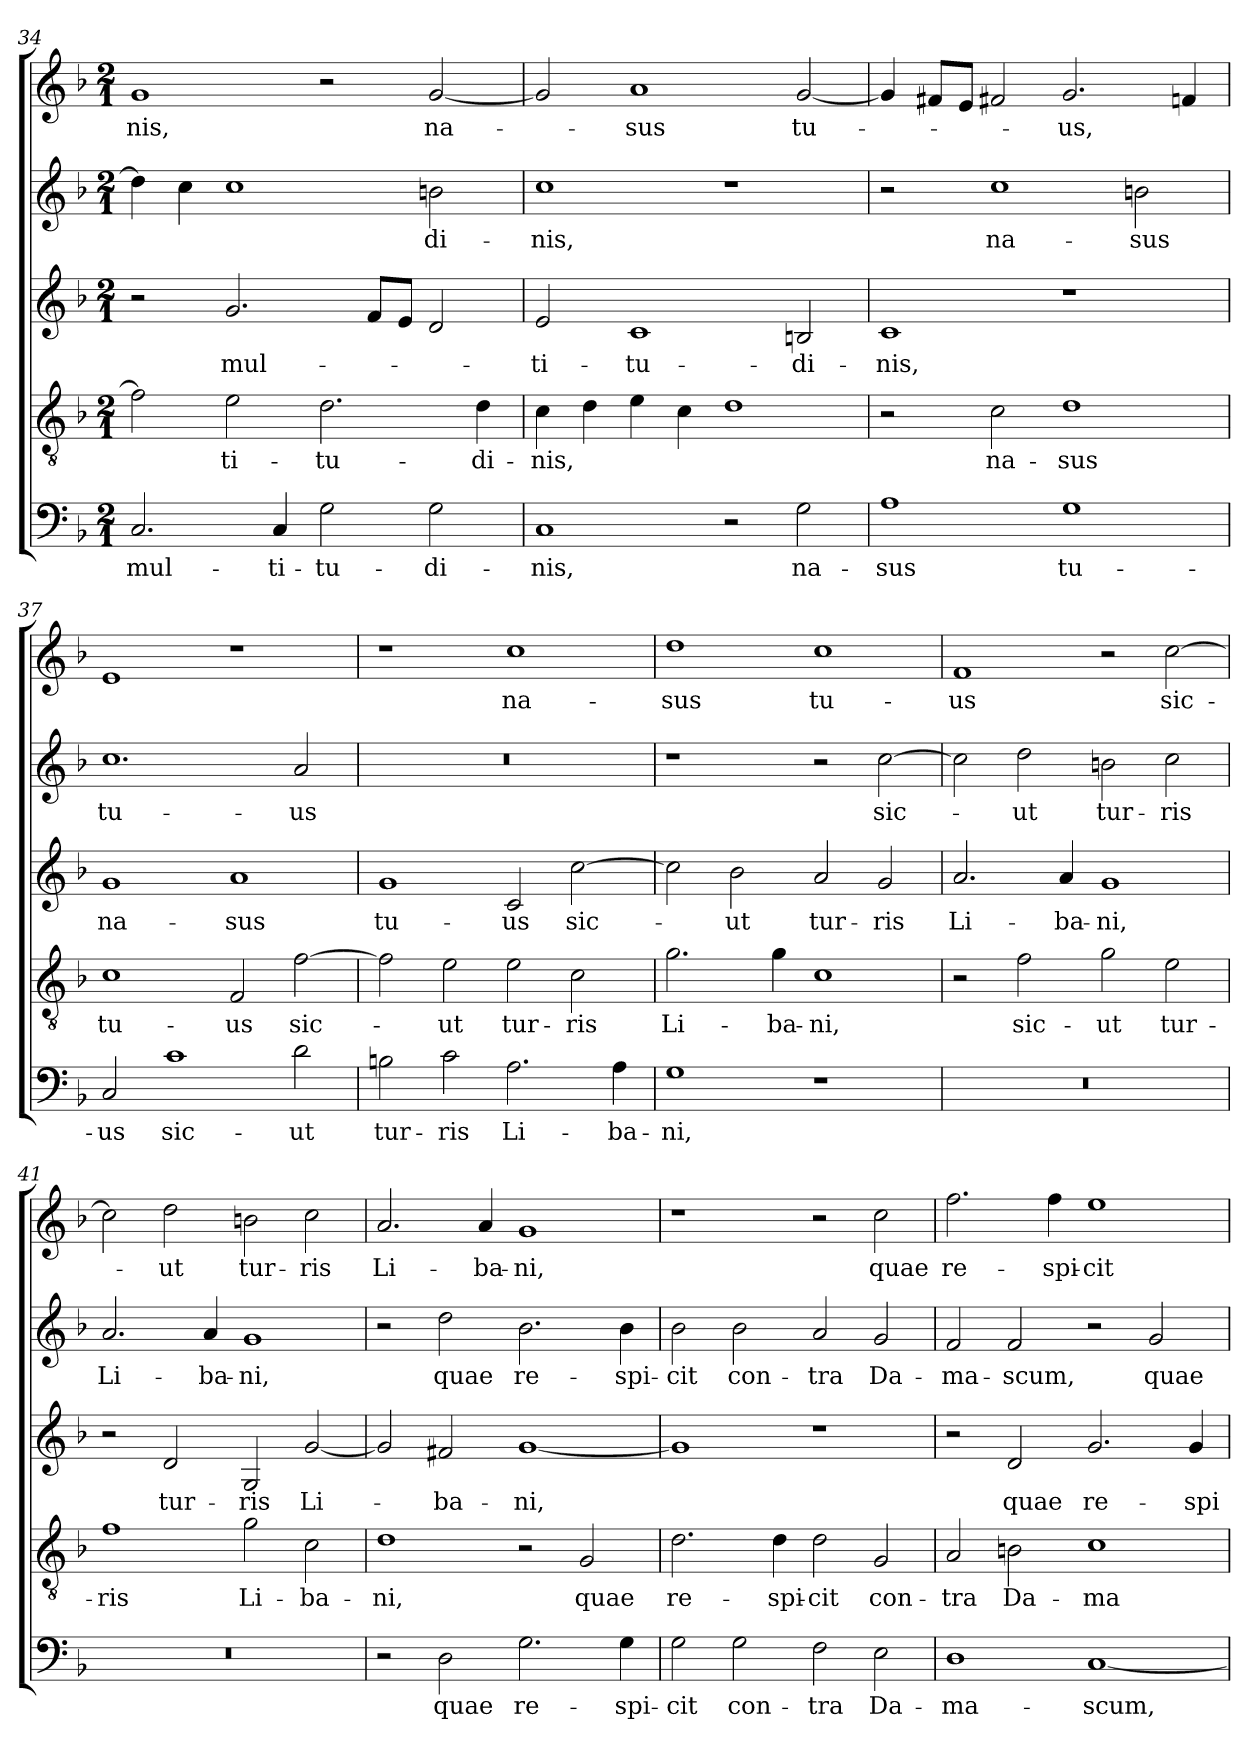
**kern	**text	**kern	**text	**kern	**text	**kern	**text	**kern	**text
*part5	*part5	*part4	*part4	*part3	*part3	*part2	*part2	*part1	*part1
*staff5	*staff5	*staff4	*staff4	*staff3	*staff3	*staff2	*staff2	*staff1	*staff1
*clefF4	*	*clefGv2	*	*clefG2	*	*clefG2	*	*clefG2	*
*k[b-]	*	*k[b-]	*	*k[b-]	*	*k[b-]	*	*k[b-]	*
*F:	*	*F:	*	*F:	*	*F:	*	*F:	*
*M2/1	*	*M2/1	*	*M2/1	*	*M2/1	*	*M2/1	*
=34	=34	=34	=34	=34	=34	=34	=34	=34	=34
!	!LO:LY:b	!	!	!	!	!	!	!	!LO:LY:b
2.C/	mul-	2f\]	.	2r	.	4dd\]	.	1g	-nis,
.	.	.	.	.	.	4cc\	.	.	.
!	!	!	!LO:LY:b	!	!LO:LY:b	!	!	!	!
.	.	2e\	-ti-	2.g/	mul-	1cc	.	.	.
!	!LO:LY:b	!	!	!	!	!	!	!	!
4C/	-ti-	.	.	.	.	.	.	.	.
!	!LO:LY:b	!	!LO:LY:b	!	!	!	!	!	!
2G\	-tu-	2.d\	-tu-	.	.	.	.	2r	.
.	.	.	.	8f/L	.	.	.	.	.
.	.	.	.	8e/J	.	.	.	.	.
!	!LO:LY:b	!	!	!	!	!	!LO:LY:b	!	!LO:LY:b
2G\	-di-	.	.	2d/	.	2bn\	-di-	[2g/	na-
!	!	!	!LO:LY:b	!	!	!	!	!	!
.	.	4d\	-di-	.	.	.	.	.	.
=35	=35	=35	=35	=35	=35	=35	=35	=35	=35
!	!LO:LY:b	!	!LO:LY:b	!	!LO:LY:b	!	!LO:LY:b	!	!
1C	-nis,	4c\	-nis,	2e/	-ti-	1cc	-nis,	2g/]	.
.	.	4d\	.	.	.	.	.	.	.
!	!	!	!	!	!LO:LY:b	!	!	!	!LO:LY:b
.	.	4e\	.	1c	-tu-	.	.	1a	-sus
.	.	4c\	.	.	.	.	.	.	.
2r	.	1d	.	.	.	1r	.	.	.
!	!LO:LY:b	!	!	!	!LO:LY:b	!	!	!	!LO:LY:b
2G\	na-	.	.	2Bn/	-di-	.	.	[2g/	tu-
=36	=36	=36	=36	=36	=36	=36	=36	=36	=36
!	!LO:LY:b	!	!	!	!LO:LY:b	!	!	!	!
1A	-sus	2r	.	1c	-nis,	2r	.	4g/]	.
.	.	.	.	.	.	.	.	8f#/L	.
.	.	.	.	.	.	.	.	8e/J	.
!	!	!	!LO:LY:b	!	!	!	!LO:LY:b	!	!
.	.	2c\	na-	.	.	1cc	na-	2f#X/	.
!	!LO:LY:b	!	!LO:LY:b	!	!	!	!	!	!LO:LY:b
1G	tu-	1d	-sus	1r	.	.	.	2.g/	-us,
!	!	!	!	!	!	!	!LO:LY:b	!	!
.	.	.	.	.	.	2bn\	-sus	.	.
.	.	.	.	.	.	.	.	4f/	.
!!LO:LB:g=z
=37	=37	=37	=37	=37	=37	=37	=37	=37	=37
!	!LO:LY:b	!	!LO:LY:b	!	!LO:LY:b	!	!LO:LY:b	!	!
2C/	-us	1c	tu-	1g	na-	1.cc	tu-	1e	.
!	!LO:LY:b	!	!	!	!	!	!	!	!
1c	sic-	.	.	.	.	.	.	.	.
!	!	!	!LO:LY:b	!	!LO:LY:b	!	!	!	!
.	.	2F/	-us	1a	-sus	.	.	1r	.
!	!LO:LY:b	!	!LO:LY:b	!	!	!	!LO:LY:b	!	!
2d\	-ut	[2f\	sic-	.	.	2a/	-us	.	.
=38	=38	=38	=38	=38	=38	=38	=38	=38	=38
!	!LO:LY:b	!	!	!	!LO:LY:b	!	!	!	!
2Bn\	tur-	2f\]	.	1g	tu-	0r	.	1r	.
!	!LO:LY:b	!	!LO:LY:b	!	!	!	!	!	!
2c\	-ris	2e\	-ut	.	.	.	.	.	.
!	!LO:LY:b	!	!LO:LY:b	!	!LO:LY:b	!	!	!	!LO:LY:b
2.A\	Li-	2e\	tur-	2c/	-us	.	.	1cc	na-
!	!	!	!LO:LY:b	!	!LO:LY:b	!	!	!	!
.	.	2c\	-ris	[2cc\	sic-	.	.	.	.
!	!LO:LY:b	!	!	!	!	!	!	!	!
4A\	-ba-	.	.	.	.	.	.	.	.
=39	=39	=39	=39	=39	=39	=39	=39	=39	=39
!	!LO:LY:b	!	!LO:LY:b	!	!	!	!	!	!LO:LY:b
1G	-ni,	2.g\	Li-	2cc\]	.	1r	.	1dd	-sus
!	!	!	!	!	!LO:LY:b	!	!	!	!
.	.	.	.	2b-\	-ut	.	.	.	.
!	!	!	!LO:LY:b	!	!	!	!	!	!
.	.	4g\	-ba-	.	.	.	.	.	.
!	!	!	!LO:LY:b	!	!LO:LY:b	!	!	!	!LO:LY:b
1r	.	1c	-ni,	2a/	tur-	2r	.	1cc	tu-
!	!	!	!	!	!LO:LY:b	!	!LO:LY:b	!	!
.	.	.	.	2g/	-ris	[2cc\	sic-	.	.
=40	=40	=40	=40	=40	=40	=40	=40	=40	=40
!	!	!	!	!	!LO:LY:b	!	!	!	!LO:LY:b
0r	.	2r	.	2.a/	Li-	2cc\]	.	1f	-us
!	!	!	!LO:LY:b	!	!	!	!LO:LY:b	!	!
.	.	2f\	sic-	.	.	2dd\	-ut	.	.
!	!	!	!	!	!LO:LY:b	!	!	!	!
.	.	.	.	4a/	-ba-	.	.	.	.
!	!	!	!LO:LY:b	!	!LO:LY:b	!	!LO:LY:b	!	!
.	.	2g\	-ut	1g	-ni,	2bn\	tur-	2r	.
!	!	!	!LO:LY:b	!	!	!	!LO:LY:b	!	!LO:LY:b
.	.	2e\	tur-	.	.	2cc\	-ris	[2cc\	sic-
=41	=41	=41	=41	=41	=41	=41	=41	=41	=41
!	!	!	!LO:LY:b	!	!	!	!LO:LY:b	!	!
0r	.	1f	-ris	2r	.	2.a/	Li-	2cc\]	.
!	!	!	!	!	!LO:LY:b	!	!	!	!LO:LY:b
.	.	.	.	2d/	tur-	.	.	2dd\	-ut
!	!	!	!	!	!	!	!LO:LY:b	!	!
.	.	.	.	.	.	4a/	-ba-	.	.
!	!	!	!LO:LY:b	!	!LO:LY:b	!	!LO:LY:b	!	!LO:LY:b
.	.	2g\	Li-	2G/	-ris	1g	-ni,	2bn\	tur-
!	!	!	!LO:LY:b	!	!LO:LY:b	!	!	!	!LO:LY:b
.	.	2c\	-ba-	[2g/	Li-	.	.	2cc\	-ris
=42	=42	=42	=42	=42	=42	=42	=42	=42	=42
!	!	!	!LO:LY:b	!	!	!	!	!	!LO:LY:b
2r	.	1d	-ni,	2g/]	.	2r	.	2.a/	Li-
!	!LO:LY:b	!	!	!	!LO:LY:b	!	!LO:LY:b	!	!
2D\	quae	.	.	2f#X/	-ba-	2dd\	quae	.	.
!	!	!	!	!	!	!	!	!	!LO:LY:b
.	.	.	.	.	.	.	.	4a/	-ba-
!	!LO:LY:b	!	!	!	!LO:LY:b	!	!LO:LY:b	!	!LO:LY:b
2.G\	re-	2r	.	[1g	-ni,	2.b-\	re-	1g	-ni,
!	!	!	!LO:LY:b	!	!	!	!	!	!
.	.	2G/	quae	.	.	.	.	.	.
!	!LO:LY:b	!	!	!	!	!	!LO:LY:b	!	!
4G\	-spi-	.	.	.	.	4b-\	-spi-	.	.
!!LO:LB:g=z
=43	=43	=43	=43	=43	=43	=43	=43	=43	=43
!	!LO:LY:b	!	!LO:LY:b	!	!	!	!LO:LY:b	!	!
2G\	-cit	2.d\	re-	1g]	.	2b-\	-cit	1r	.
!	!LO:LY:b	!	!	!	!	!	!LO:LY:b	!	!
2G\	con-	.	.	.	.	2b-\	con-	.	.
!	!	!	!LO:LY:b	!	!	!	!	!	!
.	.	4d\	-spi-	.	.	.	.	.	.
!	!LO:LY:b	!	!LO:LY:b	!	!	!	!LO:LY:b	!	!
2F\	-tra	2d\	-cit	1r	.	2a/	-tra	2r	.
!	!LO:LY:b	!	!LO:LY:b	!	!	!	!LO:LY:b	!	!LO:LY:b
2E\	Da-	2G/	con-	.	.	2g/	Da-	2cc\	quae
=44	=44	=44	=44	=44	=44	=44	=44	=44	=44
!	!LO:LY:b	!	!LO:LY:b	!	!	!	!LO:LY:b	!	!LO:LY:b
1D	-ma-	2A/	-tra	2r	.	2f/	-ma-	2.ff\	re-
!	!	!	!LO:LY:b	!	!LO:LY:b	!	!LO:LY:b	!	!
.	.	2Bn\	Da-	2d/	quae	2f/	-scum,	.	.
!	!	!	!	!	!	!	!	!	!LO:LY:b
.	.	.	.	.	.	.	.	4ff\	-spi-
!	!LO:LY:b	!	!LO:LY:b	!	!LO:LY:b	!	!	!	!LO:LY:b
[1C	-scum,	1c	-ma-	2.g/	re-	2r	.	1ee	-cit
!	!	!	!	!	!	!	!LO:LY:b	!	!
.	.	.	.	.	.	2g/	quae	.	.
!	!	!	!	!	!LO:LY:b	!	!	!	!
.	.	.	.	4g/	-spi-	.	.	.	.
=	=	=	=	=	=	=	=	=	=
*-	*-	*-	*-	*-	*-	*-	*-	*-	*-
